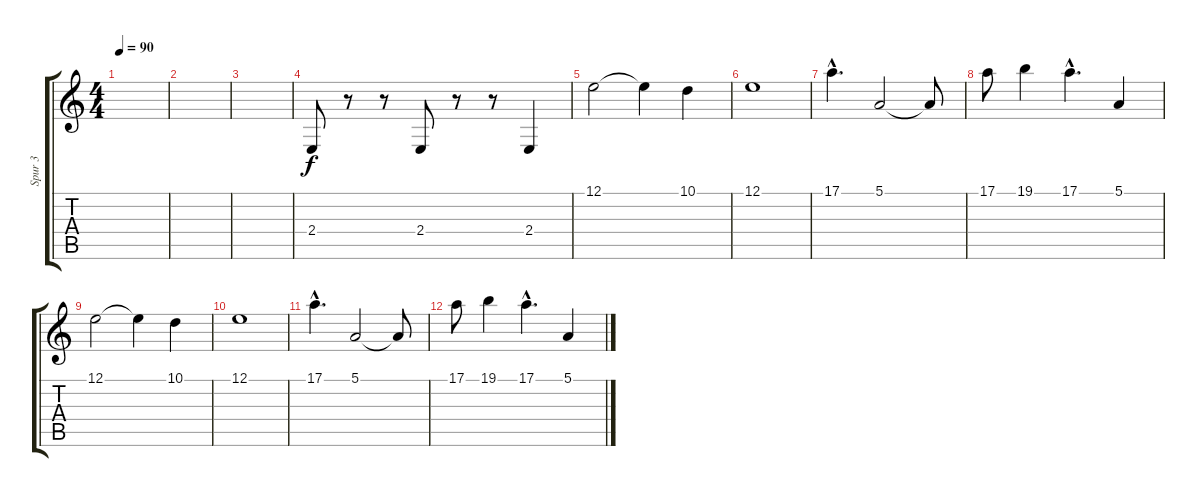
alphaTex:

\track ("Spur 3" "Spur 3") {instrument lead2sawtooth}
\staff {score tabs}
\tuning (E4 B3 G3 D3 A2 E2) {hide}
\ts (4 4)
\tempo 90
\clef g2
\ks c
|
|
|
2.4.8 r.8 r.8 2.4.8 r.8 r.8 2.4.4 |
12.1.2 12.1{t}.4 10.1.4 |
12.1.1 |
17.1{hac}.4{d} 5.1.2 5.1{t}.8 |
17.1.8 19.1.4 17.1{hac}.4{d} 5.1.4 |
12.1.2 12.1{t}.4 10.1.4 |
12.1.1 |
17.1{hac}.4{d} 5.1.2 5.1{t}.8 |
17.1.8 19.1.4 17.1{hac}.4{d} 5.1.4
